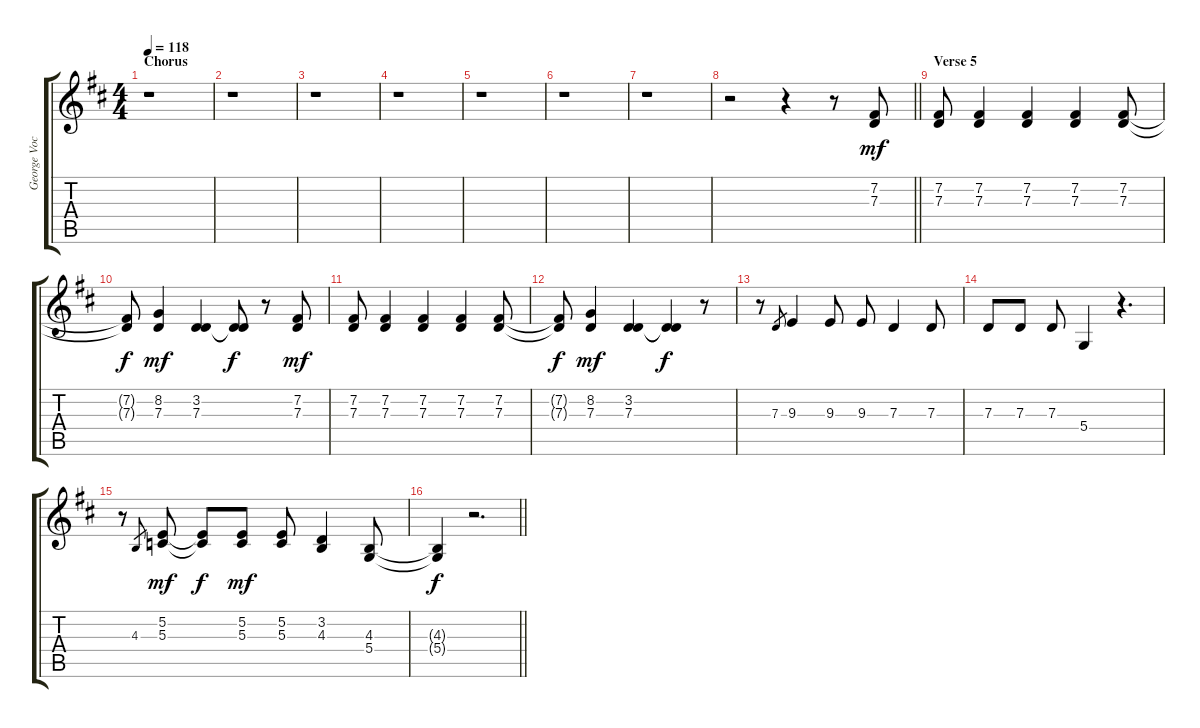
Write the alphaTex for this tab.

\track ("George Vocals" "George Voc") {instrument altosax}
\staff {score tabs}
\tuning (E4 B3 G3 D3 A2 E2) {hide}
\ts (4 4)
\section ("" "Chorus")
\tempo 118
\clef g2
\ks d
r.1{dy f} |
r.1 |
r.1 |
r.1 |
r.1 |
r.1 |
r.1 |
\barLineRight lightlight
r.2 r.4 r.8 (7.2 7.3).8{dy mf} |
\section ("" "Verse 5")
(7.2 7.3).8 (7.2 7.3).4 (7.2 7.3).4 (7.2 7.3).4 (7.2 7.3).8 |
(7.2{t} 7.3{t}).8{dy f} (8.2 7.3).4{dy mf} (3.2 7.3).4 (3.2{t} 7.3{t}).8{dy f} r.8 (7.2 7.3).8{dy mf} |
(7.2 7.3).8 (7.2 7.3).4 (7.2 7.3).4 (7.2 7.3).4 (7.2 7.3).8 |
(7.2{t} 7.3{t}).8{dy f} (8.2 7.3).4{dy mf} (3.2 7.3).4 (3.2{t} 7.3{t}).4{dy f} r.8 |
r.8 7.3.8{gr} 9.3.4 9.3.8 9.3.8 7.3.4 7.3.8 |
7.3.8 7.3.8 7.3.8 5.4.4 r.4{d} |
r.8 4.3.8{gr} (5.2 5.3).8{dy mf} (5.2{t} 5.3{t}).8{dy f} (5.2 5.3).8{dy mf} (5.2 5.3).8 (3.2 4.3).4 (4.3 5.4).8 |
\barLineRight lightlight
(4.3{t} 5.4{t}).4{dy f} r.2{d}
